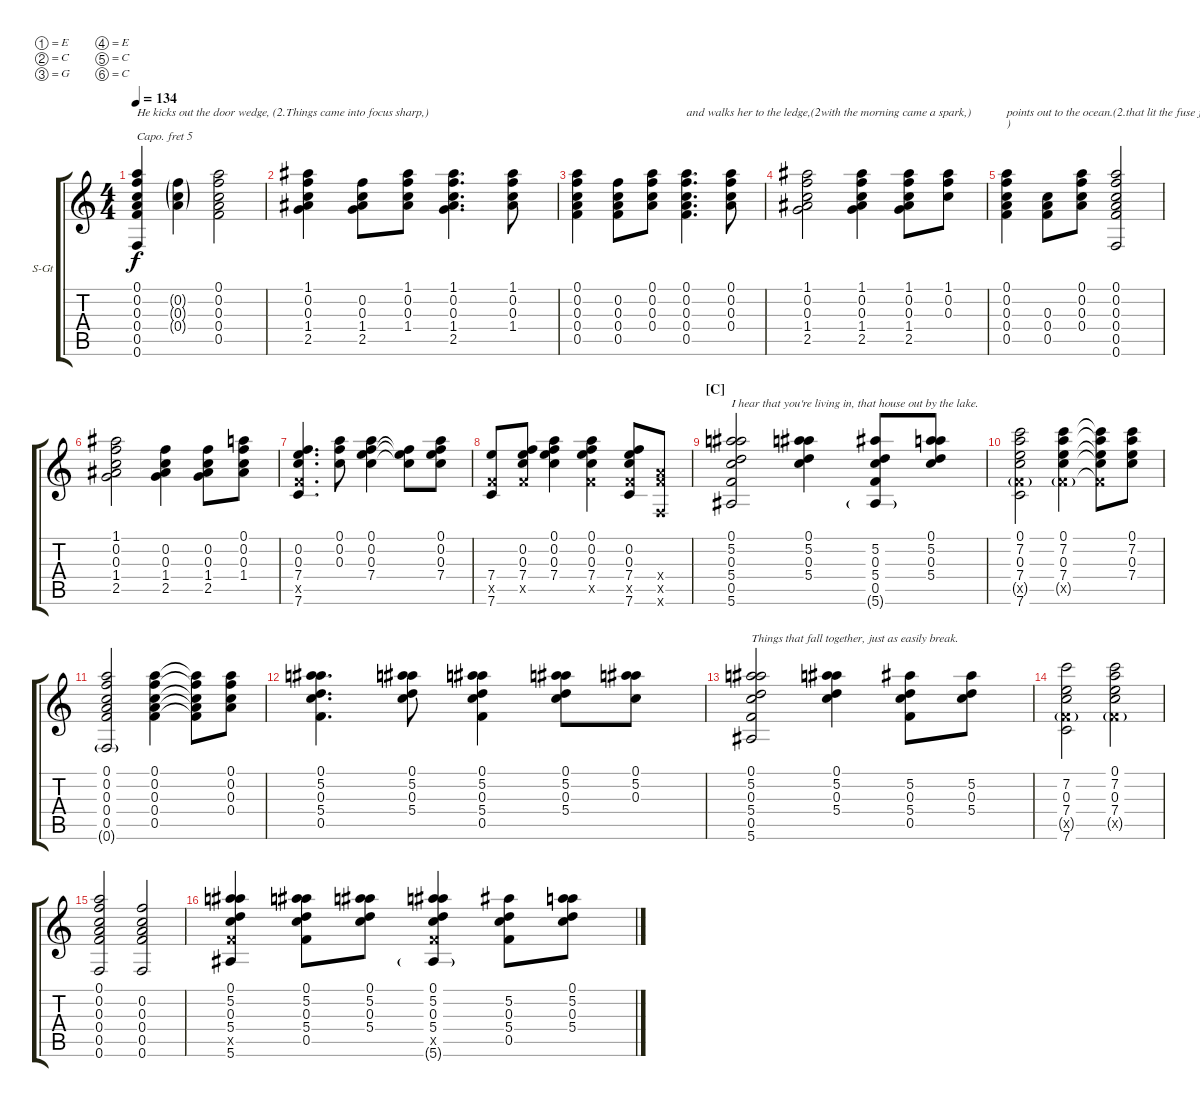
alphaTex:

\defaultSystemsLayout 4
\bracketExtendMode groupsimilarinstruments
\firstSystemTrackNameOrientation horizontal
\otherSystemsTrackNameOrientation horizontal
\track ("Steel Guitar" "S-Gt") {instrument acousticguitarsteel}
\staff {score tabs}
\capo 5
\tuning (E4 C4 G3 E3 C3 C2)
\ts (4 4)
\tempo 134
\clef g2
\ks c
(0.1 0.2 0.3 0.4 0.5 0.6).4{txt "He kicks out the door wedge, (2.Things came into focus sharp,)" dy f} (0.4{g} 0.3{g} 0.2{g}).4 (0.4 0.3 0.2 0.1 0.5).2 |
(1.1 0.2 0.3 1.4 2.5).4 (2.5 1.4 0.3 0.2).8 (0.3 0.2 1.1 1.4).8 (1.1 0.2 0.3 2.5 1.4).4{d} (1.1 0.2 0.3 1.4).8 |
(0.1 0.2 0.3 0.4 0.5).4 (0.5 0.4 0.3 0.2).8 (0.1 0.2 0.3 0.4).8 (0.4 0.3 0.2 0.1 0.5).4{d txt "and walks her to the ledge,(2with the morning came a spark,)"} (0.1 0.2 0.3 0.4).8 |
(1.1 0.2 0.3 1.4 2.5).2 (2.5 1.4 0.3 0.2 1.1).4 (1.4 0.3 0.2 1.1 2.5).8 (1.1 0.2 0.3).8 |
(0.1 0.2 0.3 0.4 0.5).4{txt "points out to the ocean.(2.that lit the fuse for sorrow.\n)"} (0.5 0.4 0.3).8 (0.1 0.2 0.3 0.4).8 (0.1 0.2 0.3 0.4 0.5 0.6).2 |
(1.1 0.2 1.4 2.5 0.3).2 (2.5 1.4 0.3 0.2).4 (2.5 1.4 0.3 0.2).8 (0.2 0.3 1.4 0.1).8 |
(7.6 0.5{x} 7.4 0.3 0.2).4{d} (0.3 0.2 0.1).8 (7.4 0.3 0.2 0.1).4 (0.2{t} 0.3{t} 7.4{t}).8 (0.1 0.2 0.3 7.4).8 |
(7.6 0.5{x} 7.4).8 (0.5{x} 7.4 0.3 0.2).8 (7.4 0.3 0.1 0.2).4 (0.5{x} 7.4 0.3 0.1 0.2).4 (7.6 0.5{x} 7.4 0.3 0.2).8 (0.4{x} 0.5{x} 0.6{x}).8 |
\section ("C" "")
(5.2 0.3 5.4 0.5 5.6 0.1).2{txt "I hear that you're living in, that house out by the lake."} (5.2 0.3 5.4 0.1).4 (0.5 5.4 0.3 5.6{g} 5.2).8 (5.2 0.3 5.4 0.1).8 |
(7.2 0.3 7.4 0.5{g x} 7.6 0.1).2 (7.2 0.3 7.4 0.1 0.5{g x}).4 (7.4{t} 0.3{t} 7.2{t} 0.1{t} 0.5{x t}).8 (7.2 0.3 7.4 0.1).8 |
(0.2 0.3 0.4 0.5 0.6{g} 0.1).2 (0.2 0.3 0.4 0.5 0.1).4 (0.5{t} 0.4{t} 0.3{t} 0.2{t} 0.1{t}).8 (0.2 0.3 0.4 0.1).8 |
(5.2 0.3 5.4 0.5 0.1).4{d} (5.2 0.3 5.4 0.1).8 (5.4 0.3 5.2 0.5 0.1).4 (5.2 0.3 5.4 0.1).8 (5.2 0.3 0.1).8 |
(5.2 0.3 5.4 0.5 5.6 0.1).2{txt "Things that fall together, just as easily break."} (5.2 0.3 5.4 0.1).4 (0.5 5.4 0.3 5.2).8 (5.2 0.3 5.4).8 |
(7.2 0.3 7.4 0.5{g x} 7.6).2 (7.2 0.3 7.4 0.5{g x} 0.1).2 |
(0.2 0.3 0.4 0.5 0.6 0.1).2 (0.2 0.3 0.4 0.5 0.6).2 |
(5.2 0.3 5.4 5.6 0.1 0.5{x}).4 (5.4 0.3 5.2 0.5 0.1).8 (5.2 0.3 5.4 0.1).8 (5.2 0.3 5.4 0.1 0.5{x} 5.6{g}).4 (5.4 0.3 5.2 0.5).8 (5.2 0.3 5.4 0.1).8
